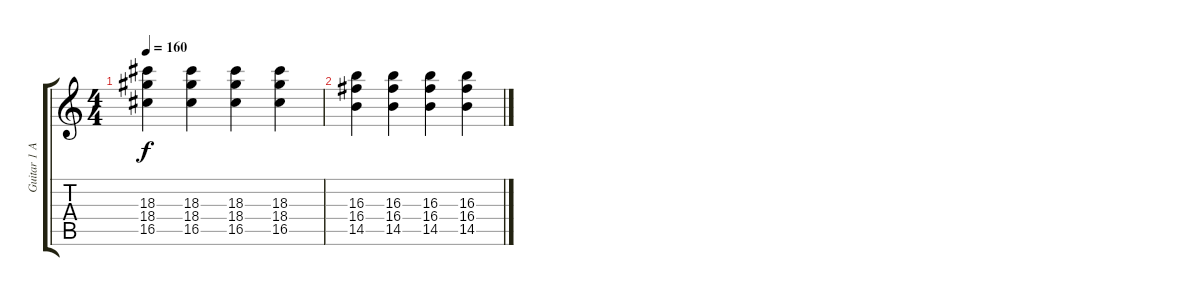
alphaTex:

\track ("Guitar 1 Acoustic" "Guitar 1 A") {instrument acousticguitarsteel}
\staff {score tabs}
\tuning (E4 B3 G3 D3 A2 E2) {hide}
\ts (4 4)
\tempo 160
\clef g2
\ks c
(18.3 18.4 16.5).4{dy f} (18.3 18.4 16.5).4 (18.3 18.4 16.5).4 (18.3 18.4 16.5).4 |
(16.3 16.4 14.5).4 (16.3 16.4 14.5).4 (16.3 16.4 14.5).4 (16.3 16.4 14.5).4
